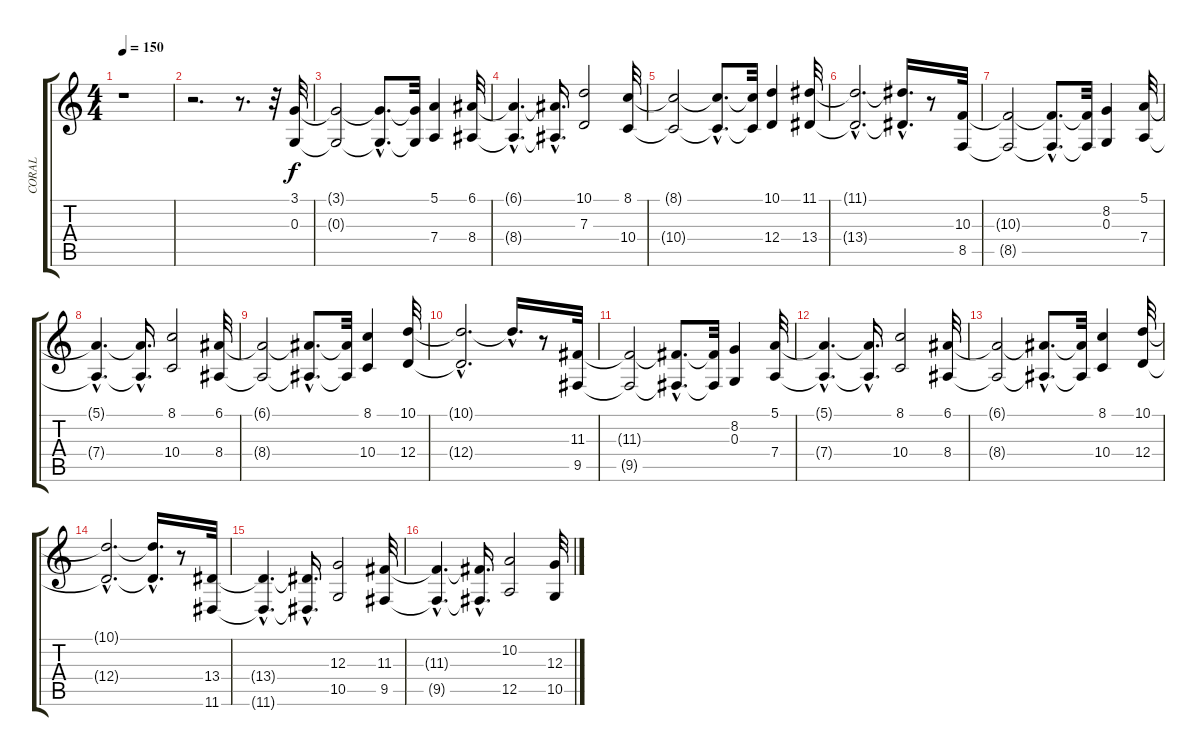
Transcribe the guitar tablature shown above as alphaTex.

\track ("CORAL" "CORAL") {instrument choiraahs}
\staff {score tabs}
\tuning (E4 B3 G3 D3 A2 E2) {hide}
\ts (4 4)
\tempo 150
\clef g2
\ks c
r.1{dy f} |
r.2{d} r.8{d} r.32 (3.1 0.3).32 |
(3.1{t} 0.3{t}).2 (3.1{hac t} 0.3{hac t}).8{d} (3.1{t} 0.3{t}).32 (5.1 7.4).4 (6.1 8.4).32 |
(6.1{hac t} 8.4{hac t}).4{d} (6.1{hac t} 8.4{hac t}).16{d} (10.1 7.3).2 (8.1 10.4).32 |
(8.1{t} 10.4{t}).2 (8.1{hac t} 10.4{hac t}).8{d} (8.1{t} 10.4{t}).32 (10.1 12.4).4 (11.1 13.4).32 |
(11.1{hac t} 13.4{hac t}).2{d} (11.1{hac t} 13.4{hac t}).16{d} r.8 (10.3 8.5).32 |
(10.3{t} 8.5{t}).2 (10.3{hac t} 8.5{hac t}).8{d} (10.3{t} 8.5{t}).32 (8.2 0.3).4 (5.1 7.4).32 |
(5.1{hac t} 7.4{hac t}).4{d} (5.1{hac t} 7.4{hac t}).16{d} (8.1 10.4).2 (6.1 8.4).32 |
(6.1{t} 8.4{t}).2 (6.1{hac t} 8.4{hac t}).8{d} (6.1{t} 8.4{t}).32 (8.1 10.4).4 (10.1 12.4).32 |
(10.1{hac t} 12.4{t}).2{d} 10.1{hac t}.16{d} r.8 (11.3 9.5).32 |
(11.3{t} 9.5{t}).2 (11.3{hac t} 9.5{hac t}).8{d} (11.3{t} 9.5{t}).32 (8.2 0.3).4 (5.1 7.4).32 |
(5.1{hac t} 7.4{hac t}).4{d} (5.1{hac t} 7.4{hac t}).16{d} (8.1 10.4).2 (6.1 8.4).32 |
(6.1{t} 8.4{t}).2 (6.1{hac t} 8.4{hac t}).8{d} (6.1{t} 8.4{t}).32 (8.1 10.4).4 (10.1 12.4).32 |
(10.1{hac t} 12.4{hac t}).2{d} (10.1{hac t} 12.4{hac t}).16{d} r.8 (13.4 11.6).32 |
(13.4{hac t} 11.6{hac t}).4{d} (13.4{hac t} 11.6{hac t}).16{d} (12.3 10.5).2 (11.3 9.5).32 |
(11.3{hac t} 9.5{hac t}).4{d} (11.3{hac t} 9.5{hac t}).16{d} (10.2 12.5).2 (12.3 10.5).32
